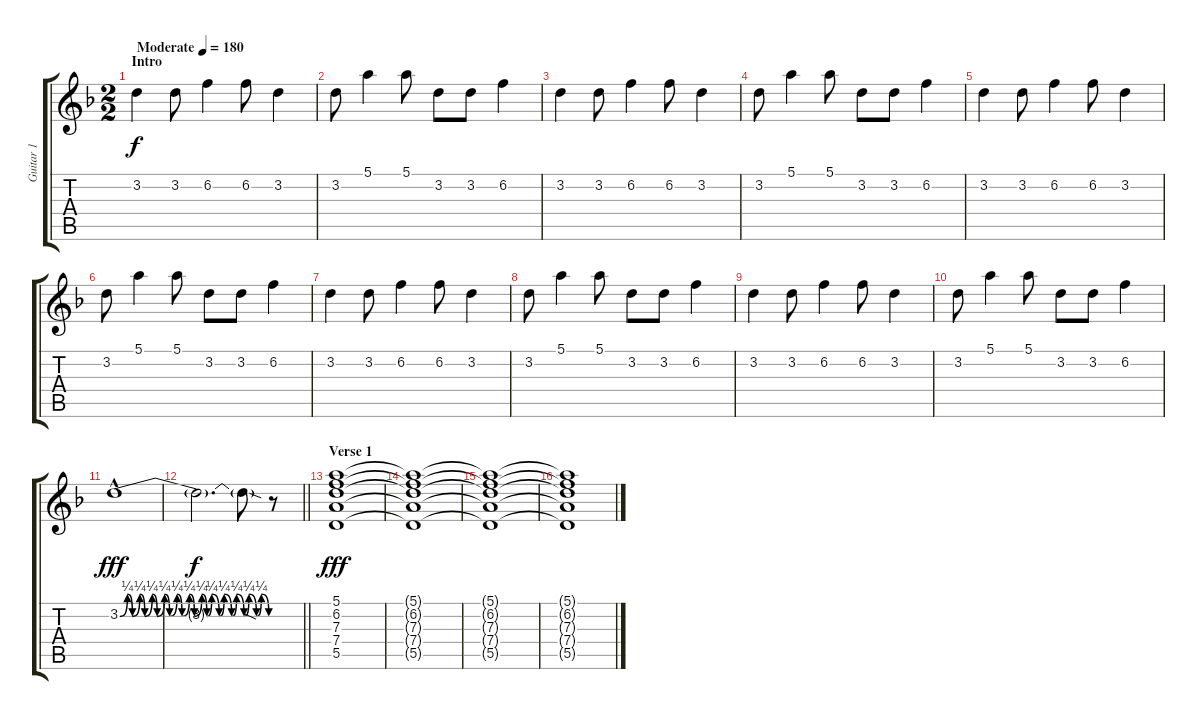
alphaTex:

\track ("Guitar 1" "Guitar 1") {instrument overdrivenguitar}
\staff {score tabs}
\tuning (E4 B3 G3 D3 A2 E2) {hide}
\ts (2 2)
\section ("" "Intro")
\tempo (180 "Moderate")
\clef g2
\ks dminor
3.2.4{dy f instrument overdrivenguitar} 3.2.8 6.2.4 6.2.8 3.2.4 |
3.2.8 5.1.4 5.1.8 3.2.8 3.2.8 6.2.4 |
3.2.4 3.2.8 6.2.4 6.2.8 3.2.4 |
3.2.8 5.1.4 5.1.8 3.2.8 3.2.8 6.2.4 |
3.2.4 3.2.8 6.2.4 6.2.8 3.2.4 |
3.2.8 5.1.4 5.1.8 3.2.8 3.2.8 6.2.4 |
3.2.4 3.2.8 6.2.4 6.2.8 3.2.4 |
3.2.8 5.1.4 5.1.8 3.2.8 3.2.8 6.2.4 |
3.2.4 3.2.8 6.2.4 6.2.8 3.2.4 |
3.2.8 5.1.4 5.1.8 3.2.8 3.2.8 6.2.4 |
3.2{be (custom 0 0 3 1 5 0 8 1 10 0 13 1 15 0 18 1 20 0 23 1 25 0 28 1 30 0 33 1 35 0 37 1 40 0 42 1 45 0 47 1 50 0 52 1 55 0 57 1 60 0) hac}.1{dy fff} |
\barLineRight lightlight
3.2{t}.2{d dy f} 3.2{sod t}.8 r.8 |
\section ("" "Verse 1")
(5.1 6.2 7.3 7.4 5.5).1{dy fff volume 16 instrument overdrivenguitar} |
(5.1{t} 6.2{t} 7.3{t} 7.4{t} 5.5{t}).1 |
(5.1{t} 6.2{t} 7.3{t} 7.4{t} 5.5{t}).1 |
(5.1{t} 6.2{t} 7.3{t} 7.4{t} 5.5{t}).1
